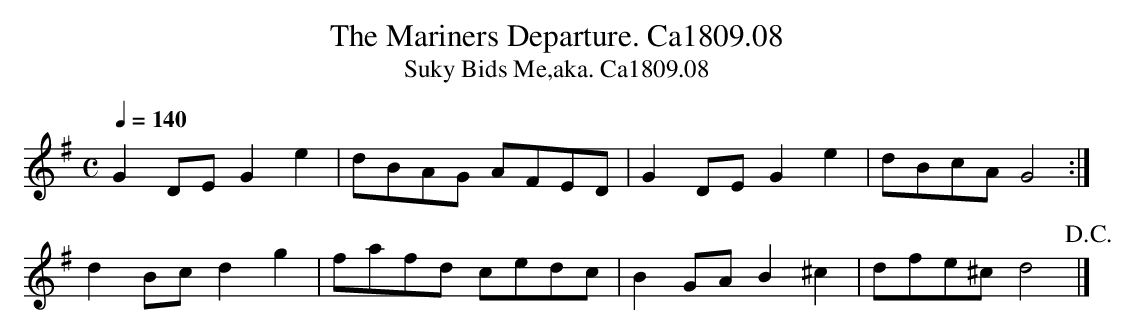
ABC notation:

X:1
T:Mariners Departure. Ca1809.08, The
T:Suky Bids Me,aka. Ca1809.08
M:C
L:1/8
Q:1/4=140
K:G
G2 DE G2 e2|dBAG AFED|G2 DE G2 e2|dBcA G4:|
d2 Bc d2g2|fafd cedc|B2 GA B2 ^c2|dfe^c d4 !D.C.!|]
